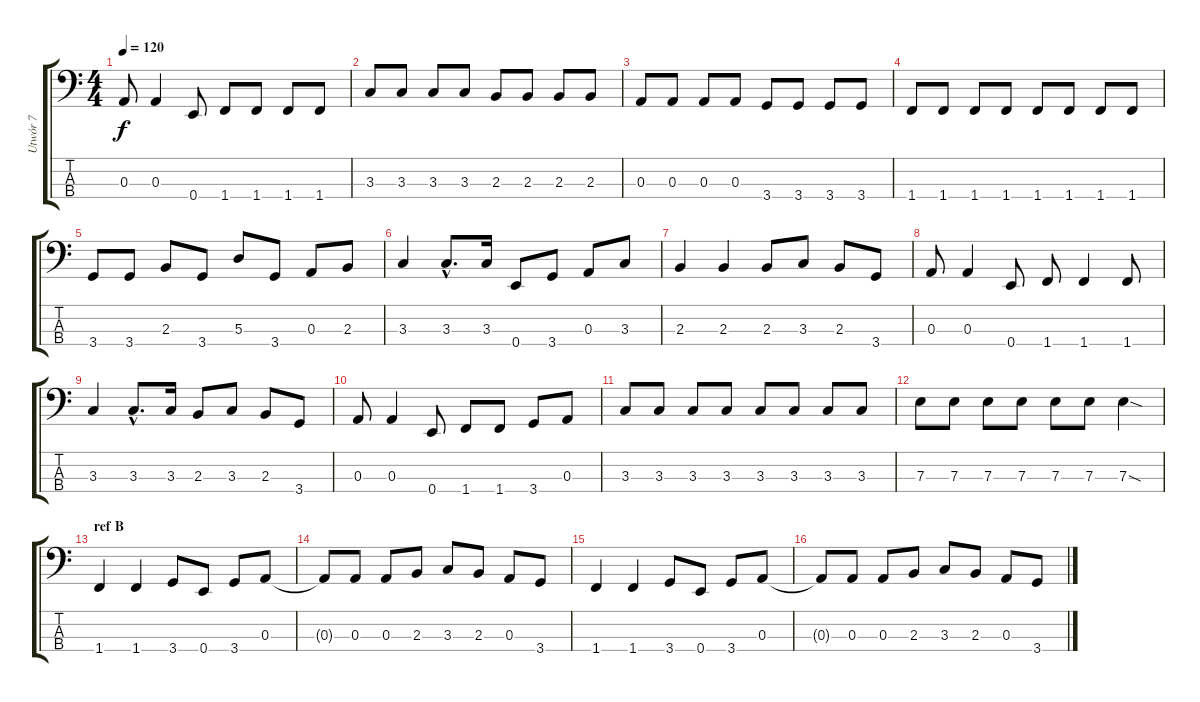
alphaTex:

\track ("Utwór 7" "Utwór 7") {instrument electricbasspick}
\staff {score tabs}
\tuning (G2 D2 A1 E1) {hide}
\ts (4 4)
\tempo 120
\clef f4
\ks c
0.3.8{dy f} 0.3.4 0.4.8 1.4.8 1.4.8 1.4.8 1.4.8 |
3.3.8 3.3.8 3.3.8 3.3.8 2.3.8 2.3.8 2.3.8 2.3.8 |
0.3.8 0.3.8 0.3.8 0.3.8 3.4.8 3.4.8 3.4.8 3.4.8 |
1.4.8 1.4.8 1.4.8 1.4.8 1.4.8 1.4.8 1.4.8 1.4.8 |
3.4.8 3.4.8 2.3.8 3.4.8 5.3.8 3.4.8 0.3.8 2.3.8 |
3.3.4 3.3{hac}.8{d} 3.3.16 0.4.8 3.4.8 0.3.8 3.3.8 |
2.3.4 2.3.4 2.3.8 3.3.8 2.3.8 3.4.8 |
0.3.8 0.3.4 0.4.8 1.4.8 1.4.4 1.4.8 |
3.3.4 3.3{hac}.8{d} 3.3.16 2.3.8 3.3.8 2.3.8 3.4.8 |
0.3.8 0.3.4 0.4.8 1.4.8 1.4.8 3.4.8 0.3.8 |
3.3.8 3.3.8 3.3.8 3.3.8 3.3.8 3.3.8 3.3.8 3.3.8 |
7.3.8 7.3.8 7.3.8 7.3.8 7.3.8 7.3.8 7.3{sod}.4 |
\section ("" "ref B")
1.4.4 1.4.4 3.4.8 0.4.8 3.4.8 0.3.8 |
0.3{t}.8 0.3.8 0.3.8 2.3.8 3.3.8 2.3.8 0.3.8 3.4.8 |
1.4.4 1.4.4 3.4.8 0.4.8 3.4.8 0.3.8 |
0.3{t}.8 0.3.8 0.3.8 2.3.8 3.3.8 2.3.8 0.3.8 3.4.8
